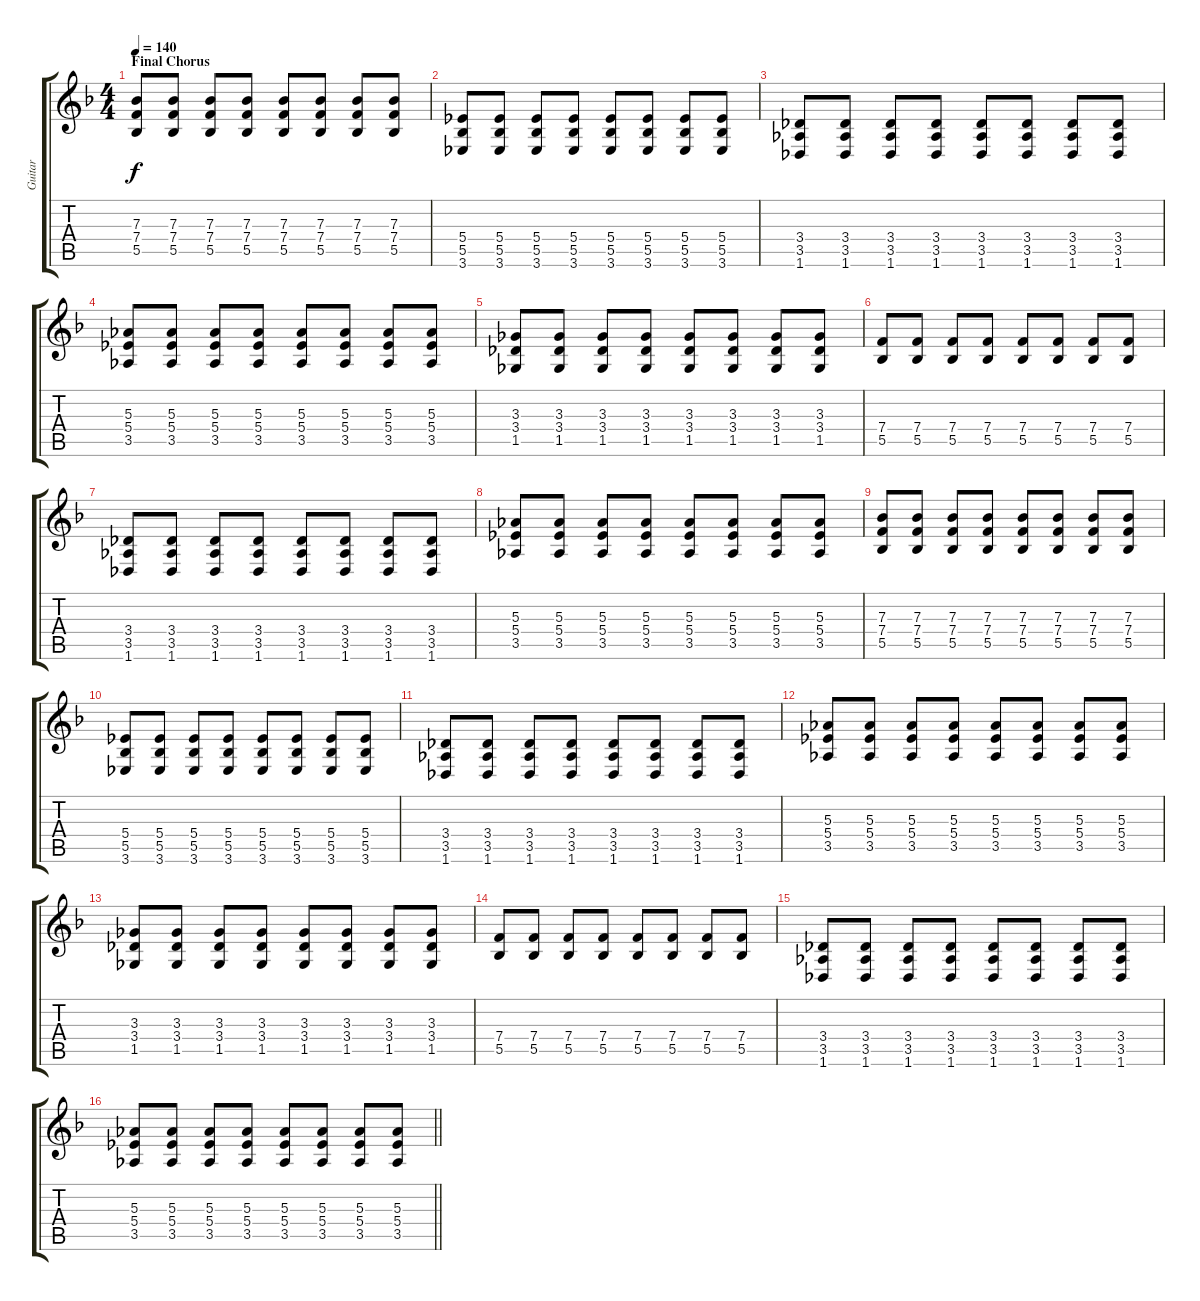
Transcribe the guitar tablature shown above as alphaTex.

\track ("Guitar" "Guitar") {instrument distortionguitar}
\staff {score tabs}
\tuning (C4 G3 Eb3 Bb2 F2 C2) {hide}
\ts (4 4)
\section ("" "Final Chorus")
\tempo 140
\clef g2
\ks dminor
(7.3 7.4 5.5).8{dy f} (7.3 7.4 5.5).8 (7.3 7.4 5.5).8 (7.3 7.4 5.5).8 (7.3 7.4 5.5).8 (7.3 7.4 5.5).8 (7.3 7.4 5.5).8 (7.3 7.4 5.5).8 |
(5.4 5.5 3.6).8 (5.4 5.5 3.6).8 (5.4 5.5 3.6).8 (5.4 5.5 3.6).8 (5.4 5.5 3.6).8 (5.4 5.5 3.6).8 (5.4 5.5 3.6).8 (5.4 5.5 3.6).8 |
(3.4 3.5 1.6).8 (3.4 3.5 1.6).8 (3.4 3.5 1.6).8 (3.4 3.5 1.6).8 (3.4 3.5 1.6).8 (3.4 3.5 1.6).8 (3.4 3.5 1.6).8 (3.4 3.5 1.6).8 |
(5.3 5.4 3.5).8 (5.3 5.4 3.5).8 (5.3 5.4 3.5).8 (5.3 5.4 3.5).8 (5.3 5.4 3.5).8 (5.3 5.4 3.5).8 (5.3 5.4 3.5).8 (5.3 5.4 3.5).8 |
(3.3 3.4 1.5).8 (3.3 3.4 1.5).8 (3.3 3.4 1.5).8 (3.3 3.4 1.5).8 (3.3 3.4 1.5).8 (3.3 3.4 1.5).8 (3.3 3.4 1.5).8 (3.3 3.4 1.5).8 |
(7.4 5.5).8 (7.4 5.5).8 (7.4 5.5).8 (7.4 5.5).8 (7.4 5.5).8 (7.4 5.5).8 (7.4 5.5).8 (7.4 5.5).8 |
(3.4 3.5 1.6).8 (3.4 3.5 1.6).8 (3.4 3.5 1.6).8 (3.4 3.5 1.6).8 (3.4 3.5 1.6).8 (3.4 3.5 1.6).8 (3.4 3.5 1.6).8 (3.4 3.5 1.6).8 |
(5.3 5.4 3.5).8 (5.3 5.4 3.5).8 (5.3 5.4 3.5).8 (5.3 5.4 3.5).8 (5.3 5.4 3.5).8 (5.3 5.4 3.5).8 (5.3 5.4 3.5).8 (5.3 5.4 3.5).8 |
(7.3 7.4 5.5).8 (7.3 7.4 5.5).8 (7.3 7.4 5.5).8 (7.3 7.4 5.5).8 (7.3 7.4 5.5).8 (7.3 7.4 5.5).8 (7.3 7.4 5.5).8 (7.3 7.4 5.5).8 |
(5.4 5.5 3.6).8 (5.4 5.5 3.6).8 (5.4 5.5 3.6).8 (5.4 5.5 3.6).8 (5.4 5.5 3.6).8 (5.4 5.5 3.6).8 (5.4 5.5 3.6).8 (5.4 5.5 3.6).8 |
(3.4 3.5 1.6).8 (3.4 3.5 1.6).8 (3.4 3.5 1.6).8 (3.4 3.5 1.6).8 (3.4 3.5 1.6).8 (3.4 3.5 1.6).8 (3.4 3.5 1.6).8 (3.4 3.5 1.6).8 |
(5.3 5.4 3.5).8 (5.3 5.4 3.5).8 (5.3 5.4 3.5).8 (5.3 5.4 3.5).8 (5.3 5.4 3.5).8 (5.3 5.4 3.5).8 (5.3 5.4 3.5).8 (5.3 5.4 3.5).8 |
(3.3 3.4 1.5).8 (3.3 3.4 1.5).8 (3.3 3.4 1.5).8 (3.3 3.4 1.5).8 (3.3 3.4 1.5).8 (3.3 3.4 1.5).8 (3.3 3.4 1.5).8 (3.3 3.4 1.5).8 |
(7.4 5.5).8 (7.4 5.5).8 (7.4 5.5).8 (7.4 5.5).8 (7.4 5.5).8 (7.4 5.5).8 (7.4 5.5).8 (7.4 5.5).8 |
(3.4 3.5 1.6).8 (3.4 3.5 1.6).8 (3.4 3.5 1.6).8 (3.4 3.5 1.6).8 (3.4 3.5 1.6).8 (3.4 3.5 1.6).8 (3.4 3.5 1.6).8 (3.4 3.5 1.6).8 |
\barLineRight lightlight
(5.3 5.4 3.5).8 (5.3 5.4 3.5).8 (5.3 5.4 3.5).8 (5.3 5.4 3.5).8 (5.3 5.4 3.5).8 (5.3 5.4 3.5).8 (5.3 5.4 3.5).8 (5.3 5.4 3.5).8
